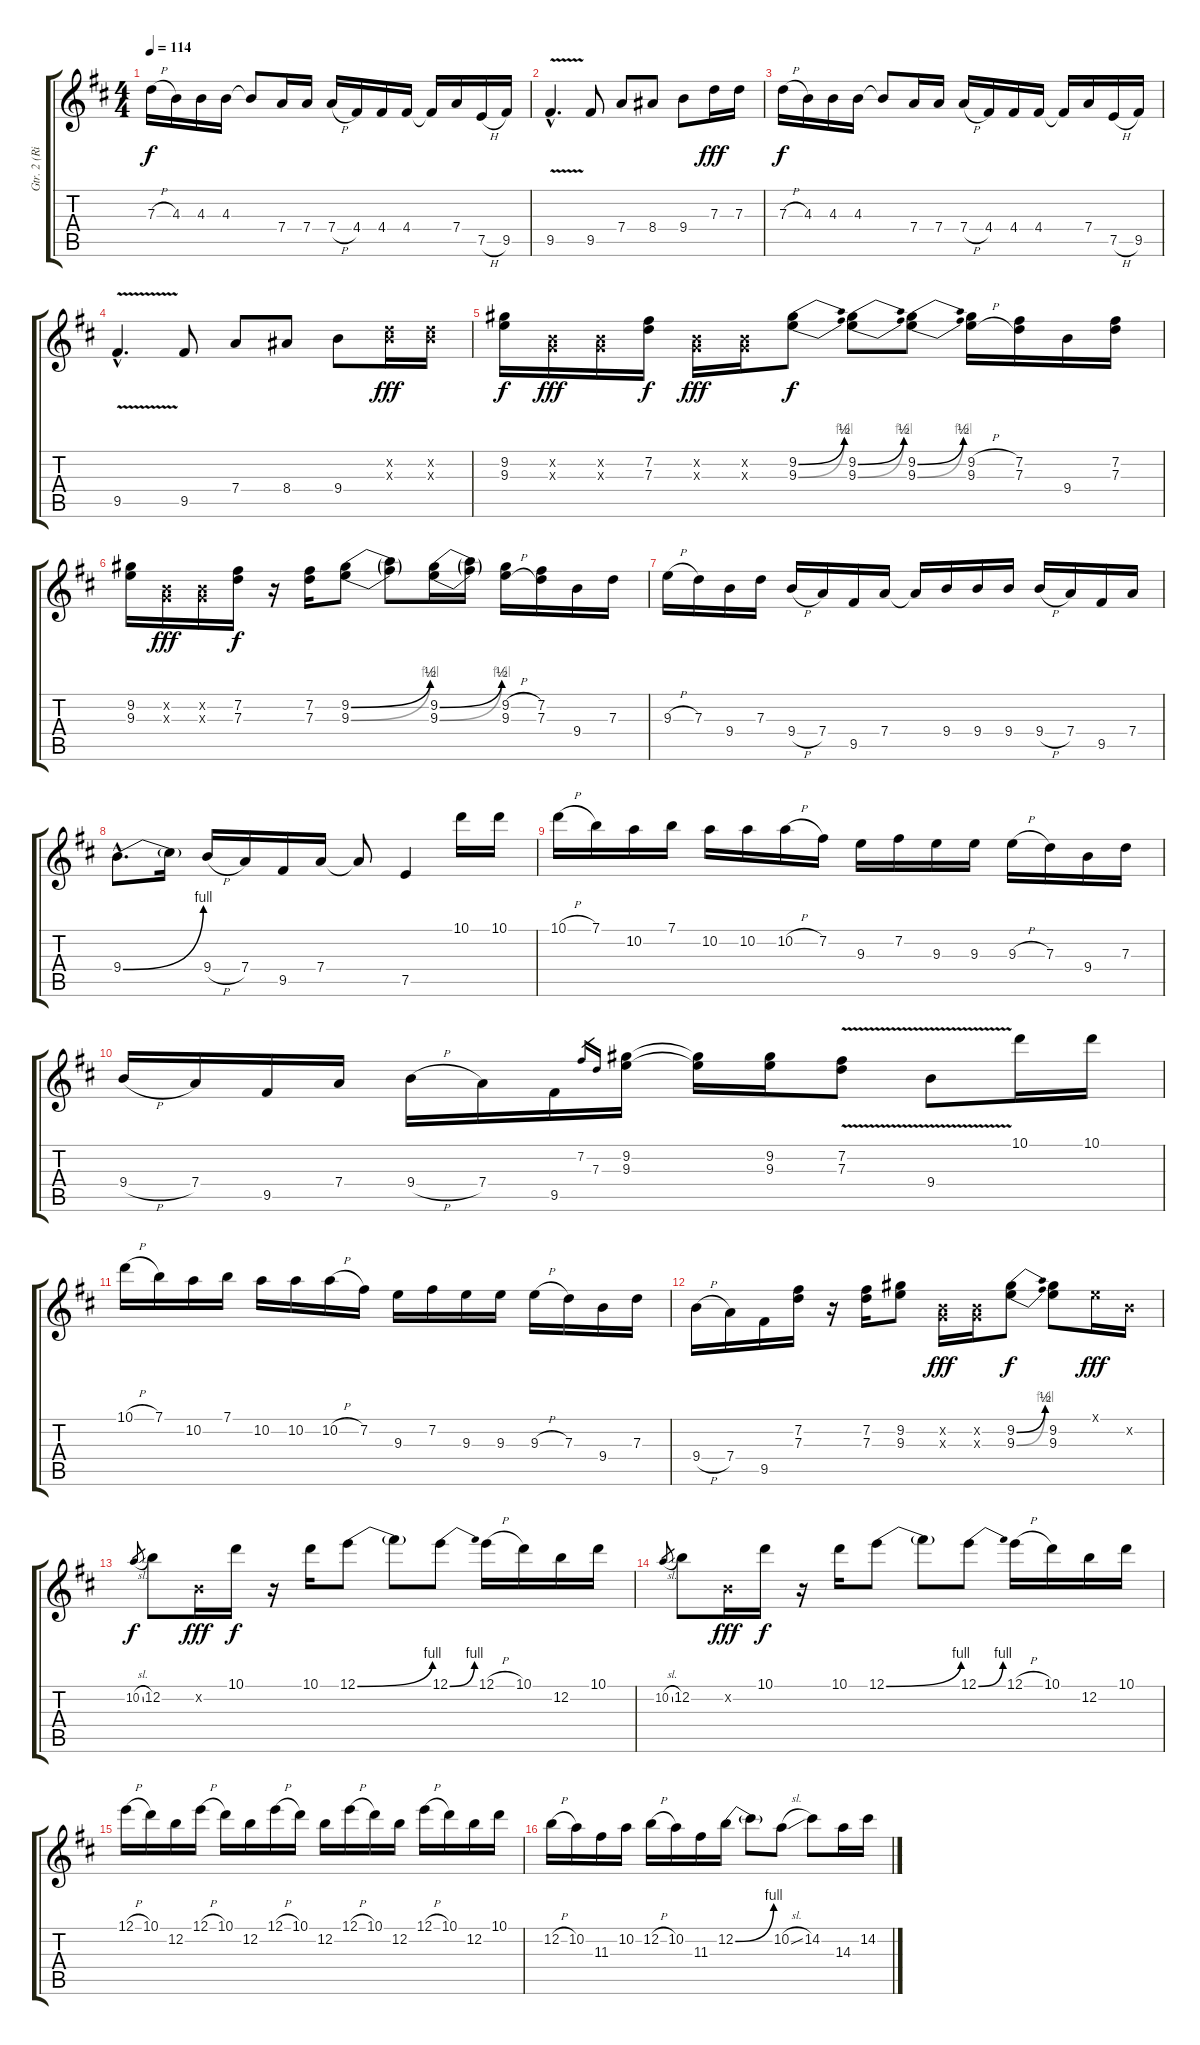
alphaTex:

\track ("Gtr. 2 (Right Channel)" "Gtr. 2 (Ri") {instrument distortionguitar}
\staff {score tabs}
\tuning (E4 B3 G3 D3 A2 E2) {hide}
\ts (4 4)
\tempo 114
\clef g2
\ks bminor
7.3{h}.16{dy f} 4.3.16 4.3.16 4.3.16 4.3{t}.8 7.4.16 7.4.16 7.4{h}.16 4.4.16 4.4.16 4.4.16 4.4{t}.16 7.4.16 7.5{h}.16 9.5.16 |
9.5{v hac}.4{d} 9.5.8 7.4.8 8.4.8 9.4.8 7.3.16{dy fff} 7.3.16 |
7.3{h}.16{dy f} 4.3.16 4.3.16 4.3.16 4.3{t}.8 7.4.16 7.4.16 7.4{h}.16 4.4.16 4.4.16 4.4.16 4.4{t}.16 7.4.16 7.5{h}.16 9.5.16 |
9.5{v hac}.4{d} 9.5.8 7.4.8 8.4.8 9.4.8 (0.2{x} 7.3{x}).16{dy fff} (0.2{x} 7.3{x}).16 |
(9.2 9.3).16{dy f} (0.2{x} 0.3{x}).16{dy fff} (0.2{x} 0.3{x}).16 (7.2 7.3).16{dy f} (0.2{x} 0.3{x}).16{dy fff} (0.2{x} 0.3{x}).16 (9.2{be (bend 0 0 60 2)} 9.3{be (bend 0 0 60 4)}).8{dy f} (9.2{be (bend 0 0 60 2)} 9.3{be (bend 0 0 60 4)}).8 (9.2{be (bend 0 0 60 2)} 9.3{be (bend 0 0 60 4)}).8 (9.2{h} 9.3{h}).16 (7.2 7.3).16 9.4.16 (7.2 7.3).16 |
(9.2 9.3).16 (0.2{x} 0.3{x}).16{dy fff} (0.2{x} 0.3{x}).16 (7.2 7.3).16{dy f} r.16 (7.2 7.3).16 (9.2{be (bend 0 0 60 2)} 9.3{be (bend 0 0 60 4)}).8 (9.2{t} 9.3{t}).8 (9.2{be (bend 0 0 60 2)} 9.3{be (bend 0 0 60 4)}).16 (9.2{t} 9.3{t}).16 (9.2{h} 9.3{h}).16 (7.2 7.3).16 9.4.16 7.3.16 |
9.3{h}.16 7.3.16 9.4.16 7.3.16 9.4{h}.16 7.4.16 9.5.16 7.4.16 7.4{t}.16 9.4.16 9.4.16 9.4.16 9.4{h}.16 7.4.16 9.5.16 7.4.16 |
9.4{be (bend 0 0 60 4) hac}.8{d} 9.4{t}.16 9.4{h}.16 7.4.16 9.5.16 7.4.16 7.4{t}.8 7.5.4 10.1.16 10.1.16 |
10.1{h}.16 7.1.16 10.2.16 7.1.16 10.2.16 10.2.16 10.2{h}.16 7.2.16 9.3.16 7.2.16 9.3.16 9.3.16 9.3{h}.16 7.3.16 9.4.16 7.3.16 |
9.4{h}.16 7.4.16 9.5.16 7.4.16 9.4{h}.16 7.4.16 9.5.16 7.2.16{gr} 7.3.16{gr} (9.2 9.3).16 (9.2{t} 9.3{t}).16 (9.2 9.3).16 (7.2{v} 7.3{v}).8 9.4{v}.8 10.1.16 10.1.16 |
10.1{h}.16 7.1.16 10.2.16 7.1.16 10.2.16 10.2.16 10.2{h}.16 7.2.16 9.3.16 7.2.16 9.3.16 9.3.16 9.3{h}.16 7.3.16 9.4.16 7.3.16 |
9.4{h}.16 7.4.16 9.5.16 (7.2 7.3).16 r.16 (7.2 7.3).16 (9.2 9.3).8 (0.2{x} 0.3{x}).16{dy fff} (0.2{x} 0.3{x}).16 (9.2{be (bend 0 0 60 2)} 9.3{be (bend 0 0 60 4)}).8{dy f} (9.2 9.3).8 0.1{x}.16{dy fff} 0.2{x}.16 |
10.2{sl}.8{gr dy f} 12.2.8 0.2{x}.16{dy fff} 10.1.16{dy f} r.16 10.1.16 12.1{be (bend 0 0 60 4)}.8 12.1{t}.8 12.1{be (bend 0 0 60 4)}.8 12.1{h}.16 10.1.16 12.2.16 10.1.16 |
10.2{sl}.8{gr} 12.2.8 0.2{x}.16{dy fff} 10.1.16{dy f} r.16 10.1.16 12.1{be (bend 0 0 60 4)}.8 12.1{t}.8 12.1{be (bend 0 0 60 4)}.8 12.1{h}.16 10.1.16 12.2.16 10.1.16 |
12.1{h}.16 10.1.16 12.2.16 12.1{h}.16 10.1.16 12.2.16 12.1{h}.16 10.1.16 12.2.16 12.1{h}.16 10.1.16 12.2.16 12.1{h}.16 10.1.16 12.2.16 10.1.16 |
12.2{h}.16 10.2.16 11.3.16 10.2.16 12.2{h}.16 10.2.16 11.3.16 12.2{be (bend 0 0 60 4)}.16 12.2{t}.8 10.2{sl}.8 14.2.8 14.3.16 14.2.16
